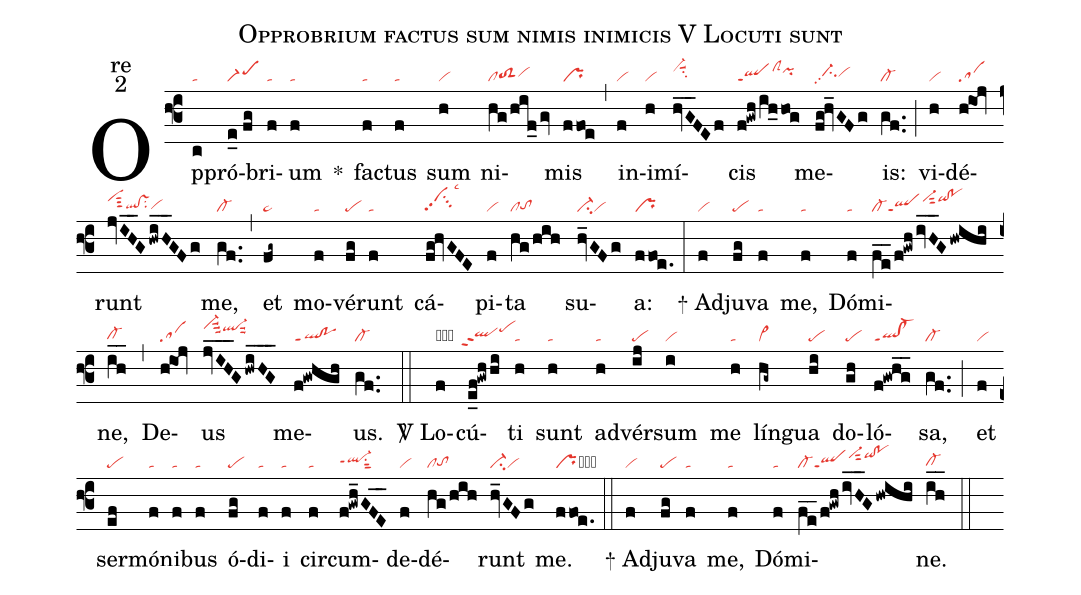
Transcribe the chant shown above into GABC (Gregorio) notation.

name:Opprobrium factus sum nimis inimicis V Locuti sunt;
office-part:re;
mode:2;
nabc-lines:1;
%%
(f3) Op(c|ta)pró(e_0//fg|scM1)bri(f|ta)um(f|ta) <sp>*</sp>() fac(f|ta)tus(f|ta) sum(h|vi) ni(hg/hif_/gv|cltoS2hgvihh)mis(ffoe|pr) (,) in(f|vi)i(h|vi)mí(hvG__FEf|vi-hjsuu1su2)cis(f!gwh/ih_hog|qlppt1clShjpihi) me(fg!hv_GFg|//ci-hhpp2vihh)is:(gf..|cl-) (;) vi(h|vi)dé(h@ioj|sa)runt(jvIH__G/hwiH__GFg|vihjsut3qlhg!vshgsu2vihg) me,(gf..|cl-) (,) et(fg~|ta>) mo(f|ta)vé(fg|pe)runt(f|ta) cá(fg!hvGFE|ci1hjpp2lsc3)pi(f|vi)ta(hg/hih|cltohg) su(hv_GFg|ci-vi)a:(ffoe.|pr) (:)
<sp>+</sp> Ad(f|vi)ju(fg|pe)va(f|ta) me,(f|ta) Dó(f|ta)mi(fe__/f!gwh/ivH__G/hwihi|cl-qlppt1vi-hjsut2qihj!pohj)ne,(ih__|cl-hg) (,) De(h@ioj|sa)us(jvIH___G/hwiHG___|vi-hksuu3ql-hjsuu2) me(f!gwhgh|ql!poppt1)us.(gf..|cl-) (::)

<sp>V/</sp> Lo(f|obvi)cú(e_f!gwhhi|``qlhhppt2pehj)ti(h|ta) sunt(h|ta) ad(h|ta)vér(ij|pe)sum(i|vi) me(h|ta) lín(hg~|vi>)gua(hi|pe) do(gh|pe)ló(f!gwhg__|ql!cl-ppt1)sa,(gf..|cl-) (;) et(f|vi) ser(ef|pe)mó(f|ta)ni(f|ta)bus(f|ta) ó(fg|pe)di(f|ta)i(f|ta) cir(f|ta)cum(f!gwh_GFE__|ql-hhppt1su1sut2)de(f|vi)dé(hg/hih|cltohg)runt(hv_GFg|ci-vi) me.(ffoe.|prcb) (::)
<sp>+</sp> Ad(f|vi)ju(fg|pe)va(f|ta) me,(f|ta) Dó(f|ta)mi(fe__/f!gwh/ivH__G/hwihi|cl-qlppt1vi-hjsut2qihj!pohj)ne.(ih__|cl-hg) (::)
